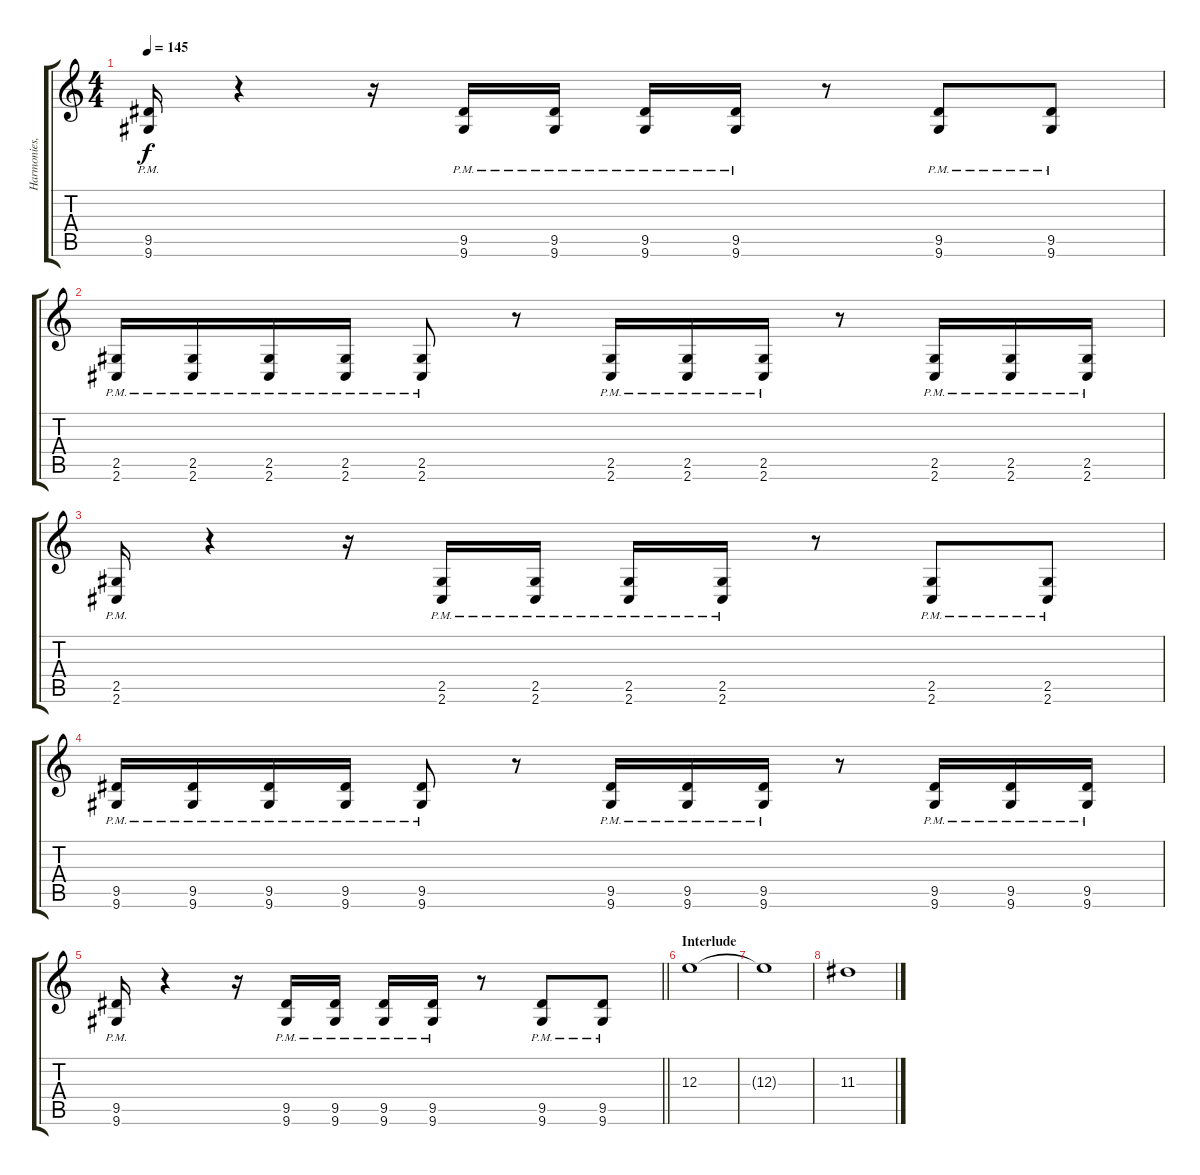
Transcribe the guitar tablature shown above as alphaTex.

\track ("Harmonies, clean, backing" "Harmonies,") {instrument overdrivenguitar}
\staff {score tabs}
\tuning (Db4 Ab3 E3 B2 Gb2 B1) {hide}
\ts (4 4)
\tempo 145
\clef g2
\ks c
(9.5{pm} 9.6{pm}).16{dy f} r.4 r.16 (9.5{pm} 9.6{pm}).16 (9.5{pm} 9.6{pm}).16 (9.5{pm} 9.6{pm}).16 (9.5{pm} 9.6{pm}).16 r.8 (9.5{pm} 9.6{pm}).8 (9.5{pm} 9.6{pm}).8 |
(2.5{pm} 2.6{pm}).16 (2.5{pm} 2.6{pm}).16 (2.5{pm} 2.6{pm}).16 (2.5{pm} 2.6{pm}).16 (2.5{pm} 2.6{pm}).8 r.8 (2.5{pm} 2.6{pm}).16 (2.5{pm} 2.6{pm}).16 (2.5{pm} 2.6{pm}).16 r.8 (2.5{pm} 2.6{pm}).16 (2.5{pm} 2.6{pm}).16 (2.5{pm} 2.6{pm}).16 |
(2.5{pm} 2.6{pm}).16 r.4 r.16 (2.5{pm} 2.6{pm}).16 (2.5{pm} 2.6{pm}).16 (2.5{pm} 2.6{pm}).16 (2.5{pm} 2.6{pm}).16 r.8 (2.5{pm} 2.6{pm}).8 (2.5{pm} 2.6{pm}).8 |
(9.5{pm} 9.6{pm}).16 (9.5{pm} 9.6{pm}).16 (9.5{pm} 9.6{pm}).16 (9.5{pm} 9.6{pm}).16 (9.5{pm} 9.6{pm}).8 r.8 (9.5{pm} 9.6{pm}).16 (9.5{pm} 9.6{pm}).16 (9.5{pm} 9.6{pm}).16 r.8 (9.5{pm} 9.6{pm}).16 (9.5{pm} 9.6{pm}).16 (9.5{pm} 9.6{pm}).16 |
\barLineRight lightlight
(9.5{pm} 9.6{pm}).16 r.4 r.16 (9.5{pm} 9.6{pm}).16 (9.5{pm} 9.6{pm}).16 (9.5{pm} 9.6{pm}).16 (9.5{pm} 9.6{pm}).16 r.8 (9.5{pm} 9.6{pm}).8 (9.5{pm} 9.6{pm}).8 |
\section ("" "Interlude")
12.3.1{volume 12 instrument fx7echoes} |
12.3{t}.1 |
11.3.1
